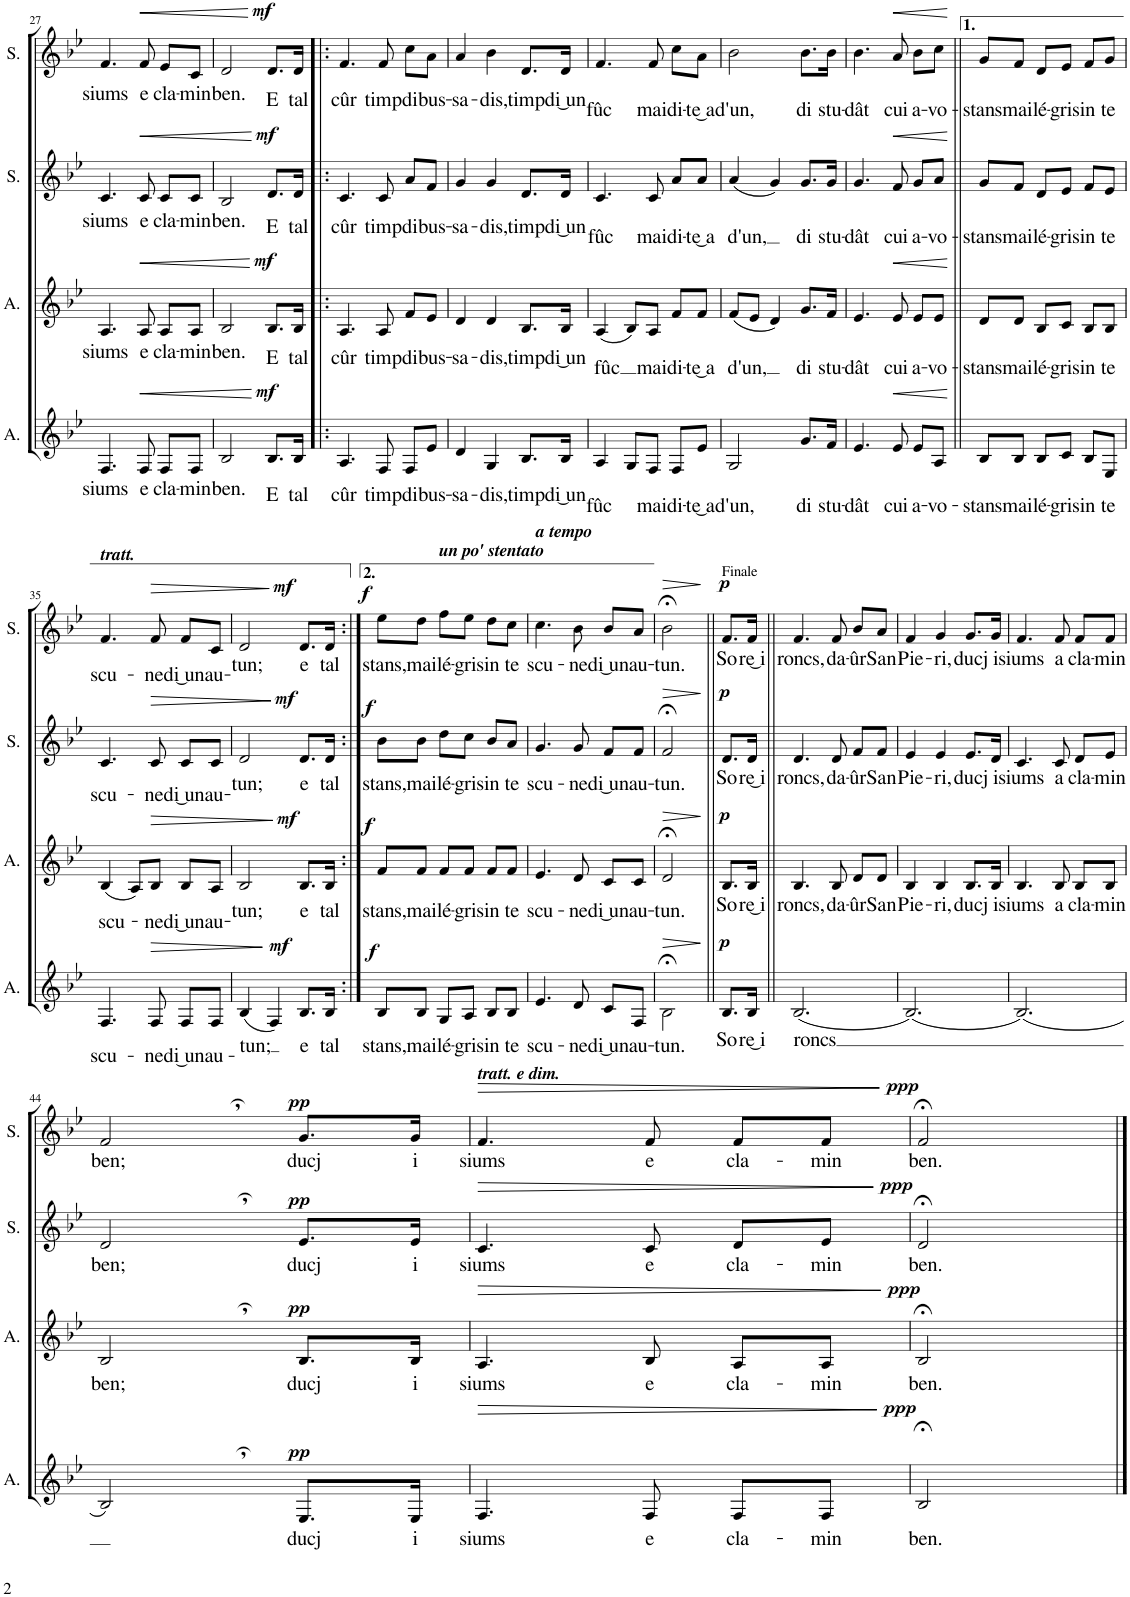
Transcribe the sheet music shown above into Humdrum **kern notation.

**kern	**text	**text	**dynam	**kern	**text	**text	**dynam	**kern	**text	**text	**dynam	**kern	**text	**text	**dynam
*part4	*part4	*part4	*part4	*part3	*part3	*part3	*part3	*part2	*part2	*part2	*part2	*part1	*part1	*part1	*part1
*staff4	*staff4	*staff4	*staff4	*staff3	*staff3	*staff3	*staff3	*staff2	*staff2	*staff2	*staff2	*staff1	*staff1	*staff1	*staff1
*I"Contralto	*	*	*	*I"Contralto	*	*	*	*I"Soprano	*	*	*	*I"Soprano	*	*	*
*	*	*	*	*	*	*	*	*I'S.	*	*	*	*I'S.	*	*	*
!!LO:PB:g=z
*clefG2	*	*	*	*clefG2	*	*	*	*clefG2	*	*	*	*clefG2	*	*	*
*k[b-e-]	*	*	*	*k[b-e-]	*	*	*	*k[b-e-]	*	*	*	*k[b-e-]	*	*	*
*M3/4	*	*	*	*M3/4	*	*	*	*M3/4	*	*	*	*M3/4	*	*	*
=27	=27	=27	=27	=27	=27	=27	=27	=27	=27	=27	=27	=27	=27	=27	=27
!	!LO:LY:b	!	!	!	!LO:LY:b	!	!	!	!LO:LY:b	!	!	!	!LO:LY:b	!	!
4.F/	siums	.	.	4.A/	siums	.	.	4.c/	siums	.	.	4.f/	siums	.	.
!	!LO:LY:b	!	!LO:HP:b	!	!LO:LY:b	!	!LO:HP:b	!	!LO:LY:b	!	!LO:HP:b	!	!LO:LY:b	!	!LO:HP:b
8F/	e	.	<	8A/	e	.	<	8c/	e	.	<	8f/	e	.	<
!	!LO:LY:b	!	!	!	!LO:LY:b	!	!	!	!LO:LY:b	!	!	!	!LO:LY:b	!	!
8F/L	cla-	.	.	8A/L	cla-	.	.	8c/L	cla-	.	.	8e-/L	cla-	.	.
!	!LO:LY:b	!	!	!	!LO:LY:b	!	!	!	!LO:LY:b	!	!	!	!LO:LY:b	!	!
8F/J	-min	.	.	8A/J	-min	.	.	8c/J	-min	.	.	8c/J	-min	.	.
=28	=28	=28	=28	=28	=28	=28	=28	=28	=28	=28	=28	=28	=28	=28	=28
!	!LO:LY:b	!	!	!	!LO:LY:b	!	!	!	!LO:LY:b	!	!	!	!LO:LY:b	!	!
2B-/	ben.	.	.	2B-/	ben.	.	.	2B-/	ben.	.	.	2d/	ben.	.	.
!	!	!LO:LY:b	!LO:DY:n=1:a	!	!	!LO:LY:b	!LO:DY:n=1:a	!	!	!LO:LY:b	!LO:DY:n=1:a	!	!	!LO:LY:b	!LO:DY:n=1:a
8.B-/L	.	E	[ mf	8.B-/L	.	E	[ mf	8.d/L	.	E	[ mf	8.d/L	.	E	[ mf
!	!	!LO:LY:b	!	!	!	!LO:LY:b	!	!	!	!LO:LY:b	!	!	!	!LO:LY:b	!
16B-/Jk	.	tal	.	16B-/Jk	.	tal	.	16d/Jk	.	tal	.	16d/Jk	.	tal	.
=29!|:	=29!|:	=29!|:	=29!|:	=29!|:	=29!|:	=29!|:	=29!|:	=29!|:	=29!|:	=29!|:	=29!|:	=29!|:	=29!|:	=29!|:	=29!|:
!	!	!LO:LY:b	!	!	!	!LO:LY:b	!	!	!	!LO:LY:b	!	!	!	!LO:LY:b	!
4.A/	.	cûr	.	4.A/	.	cûr	.	4.c/	.	cûr	.	4.f/	.	cûr	.
!	!	!LO:LY:b	!	!	!	!LO:LY:b	!	!	!	!LO:LY:b	!	!	!	!LO:LY:b	!
8F/	.	timp	.	8A/	.	timp	.	8c/	.	timp	.	8f/	.	timp	.
!	!	!LO:LY:b	!	!	!	!LO:LY:b	!	!	!	!LO:LY:b	!	!	!	!LO:LY:b	!
8F/L	.	di	.	8f/L	.	di	.	8a/L	.	di	.	8cc\L	.	di	.
!	!	!LO:LY:b	!	!	!	!LO:LY:b	!	!	!	!LO:LY:b	!	!	!	!LO:LY:b	!
8e-/J	.	bus-	.	8e-/J	.	bus-	.	8f/J	.	bus-	.	8a\J	.	bus-	.
=30	=30	=30	=30	=30	=30	=30	=30	=30	=30	=30	=30	=30	=30	=30	=30
!	!	!LO:LY:b	!	!	!	!LO:LY:b	!	!	!	!LO:LY:b	!	!	!	!LO:LY:b	!
4d/	.	-sa-	.	4d/	.	-sa-	.	4g/	.	-sa-	.	4a/	.	-sa-	.
!	!	!LO:LY:b	!	!	!	!LO:LY:b	!	!	!	!LO:LY:b	!	!	!	!LO:LY:b	!
4G/	.	-dis,	.	4d/	.	-dis,	.	4g/	.	-dis,	.	4b-\	.	-dis,	.
!	!	!LO:LY:b	!	!	!	!LO:LY:b	!	!	!	!LO:LY:b	!	!	!	!LO:LY:b	!
8.B-/L	.	timp	.	8.B-/L	.	timp	.	8.d/L	.	timp	.	8.d/L	.	timp	.
!	!	!LO:LY:b	!	!	!	!LO:LY:b	!	!	!	!LO:LY:b	!	!	!	!LO:LY:b	!
16B-/Jk	.	di͜ un	.	16B-/Jk	.	di͜ un	.	16d/Jk	.	di͜ un	.	16d/Jk	.	di͜ un	.
=31	=31	=31	=31	=31	=31	=31	=31	=31	=31	=31	=31	=31	=31	=31	=31
!	!	!LO:LY:b	!	!	!	!LO:LY:b	!	!	!	!LO:LY:b	!	!	!	!LO:LY:b	!
4A/	.	fûc	.	(4A/	.	fûc	.	4.c/	.	fûc	.	4.f/	.	fûc	.
8G/L	.	.	.	8B-/L)	.	.	.	.	.	.	.	.	.	.	.
!	!	!LO:LY:b	!	!	!	!LO:LY:b	!	!	!	!LO:LY:b	!	!	!	!LO:LY:b	!
8F/J	.	mai	.	8A/J	.	mai	.	8c/	.	mai	.	8f/	.	mai	.
!	!	!LO:LY:b	!	!	!	!LO:LY:b	!	!	!	!LO:LY:b	!	!	!	!LO:LY:b	!
8F/L	.	di-	.	8f/L	.	di-	.	8a/L	.	di-	.	8cc\L	.	di-	.
!	!	!LO:LY:b	!	!	!	!LO:LY:b	!	!	!	!LO:LY:b	!	!	!	!LO:LY:b	!
8e-/J	.	-te͜ a	.	8f/J	.	-te͜ a	.	8a/J	.	-te͜ a	.	8a\J	.	-te͜ a	.
=32	=32	=32	=32	=32	=32	=32	=32	=32	=32	=32	=32	=32	=32	=32	=32
!	!	!LO:LY:b	!	!	!	!LO:LY:b	!	!	!	!LO:LY:b	!	!	!	!LO:LY:b	!
2G/	.	d'un,	.	(8f/L	.	-d'un,	.	(4a/	.	d'un,	.	2b-\	.	d'un,	.
.	.	.	.	8e-/J	.	.	.	.	.	.	.	.	.	.	.
.	.	.	.	4d/)	.	.	.	4g/)	.	.	.	.	.	.	.
!	!	!LO:LY:b	!	!	!	!LO:LY:b	!	!	!	!LO:LY:b	!	!	!	!LO:LY:b	!
8.g/L	.	di	.	8.g/L	.	di	.	8.g/L	.	di	.	8.b-\L	.	di	.
!	!	!LO:LY:b	!	!	!	!LO:LY:b	!	!	!	!LO:LY:b	!	!	!	!LO:LY:b	!
16f/Jk	.	stu-	.	16f/Jk	.	stu-	.	16g/Jk	.	stu-	.	16b-\Jk	.	stu-	.
=33	=33	=33	=33	=33	=33	=33	=33	=33	=33	=33	=33	=33	=33	=33	=33
!	!	!LO:LY:b	!	!	!	!LO:LY:b	!	!	!	!LO:LY:b	!	!	!	!LO:LY:b	!
4.e-/	.	-dât	.	4.e-/	.	-dât	.	4.g/	.	-dât	.	4.b-\	.	-dât	.
!	!	!LO:LY:b	!LO:HP:b	!	!	!LO:LY:b	!LO:HP:b	!	!	!LO:LY:b	!LO:HP:b	!	!	!LO:LY:b	!LO:HP:b
8e-/	.	cui	<	8e-/	.	cui	<	8f/	.	cui	<	8a/	.	cui	<
!	!	!LO:LY:b	!	!	!	!LO:LY:b	!	!	!	!LO:LY:b	!	!	!	!LO:LY:b	!
8e-/L	.	a-	.	8e-/L	.	a-	.	8g/L	.	a-	.	8b-\L	.	a-	.
!	!	!LO:LY:b	!	!	!	!LO:LY:b	!	!	!	!LO:LY:b	!	!	!	!LO:LY:b	!
8A/J	.	-vo-	.	8e-/J	.	-vo-	.	8a/J	.	-vo-	.	8cc\J	.	-vo-	.
.	.	.	[	.	.	.	[	.	.	.	[	.	.	.	[
=34||	=34||	=34||	=34||	=34||	=34||	=34||	=34||	=34||	=34||	=34||	=34||	=34||	=34||	=34||	=34||
!	!	!LO:LY:b	!	!	!	!LO:LY:b	!	!	!	!LO:LY:b	!	!	!	!LO:LY:b	!
8B-/L	.	-stans	.	8d/L	.	-stans	.	8g/L	.	-stans	.	8g/L	.	-stans	.
!	!	!LO:LY:b	!	!	!	!LO:LY:b	!	!	!	!LO:LY:b	!	!	!	!LO:LY:b	!
8B-/J	.	mai	.	8d/J	.	mai	.	8f/J	.	mai	.	8f/J	.	mai	.
!	!	!LO:LY:b	!	!	!	!LO:LY:b	!	!	!	!LO:LY:b	!	!	!	!LO:LY:b	!
8B-/L	.	lé-	.	8B-/L	.	lé-	.	8d/L	.	lé-	.	8d/L	.	lé-	.
!	!	!LO:LY:b	!	!	!	!LO:LY:b	!	!	!	!LO:LY:b	!	!	!	!LO:LY:b	!
8c/J	.	-gris	.	8c/J	.	-gris	.	8e-/J	.	-gris	.	8e-/J	.	-gris	.
!	!	!LO:LY:b	!	!	!	!LO:LY:b	!	!	!	!LO:LY:b	!	!	!	!LO:LY:b	!
8B-/L	.	in	.	8B-/L	.	in	.	8f/L	.	in	.	8f/L	.	in	.
!	!	!LO:LY:b	!	!	!	!LO:LY:b	!	!	!	!LO:LY:b	!	!	!	!LO:LY:b	!
8E-/J	.	te	.	8B-/J	.	te	.	8e-/J	.	te	.	8g/J	.	te	.
!!LO:LB:g=z
=35	=35	=35	=35	=35	=35	=35	=35	=35	=35	=35	=35	=35	=35	=35	=35
!	!	!	!	!	!	!	!	!	!	!	!	!LO:TX:a:Bi:t=tratt.	!	!	!
!	!	!LO:LY:b	!	!	!	!LO:LY:b	!	!	!	!LO:LY:b	!	!	!	!LO:LY:b	!
4.F/	.	scu-	.	(4B-/	.	scu-	.	4.c/	.	scu-	.	4.f/	.	scu-	.
.	.	.	.	8A/L)	.	.	.	.	.	.	.	.	.	.	.
!	!	!LO:LY:b	!LO:HP:b	!	!	!LO:LY:b	!LO:HP:b	!	!	!LO:LY:b	!LO:HP:b	!	!	!LO:LY:b	!LO:HP:b
8F/	.	-ne	>	8B-/J	.	-ne	>	8c/	.	-ne	>	8f/	.	-ne	>
!	!	!LO:LY:b	!	!	!	!LO:LY:b	!	!	!	!LO:LY:b	!	!	!	!LO:LY:b	!
8F/L	.	di͜ un	.	8B-/L	.	di͜ un	.	8c/L	.	di͜ un	.	8f/L	.	di͜ un	.
!	!	!LO:LY:b	!	!	!	!LO:LY:b	!	!	!	!LO:LY:b	!	!	!	!LO:LY:b	!
8F/J	.	au-	.	8A/J	.	au-	.	8c/J	.	au-	.	8c/J	.	au-	.
=36	=36	=36	=36	=36	=36	=36	=36	=36	=36	=36	=36	=36	=36	=36	=36
!	!	!LO:LY:b	!	!	!	!LO:LY:b	!	!	!	!LO:LY:b	!	!	!	!LO:LY:b	!
(4B-/	.	-tun;	.	2B-/	.	-tun;	.	2d/	.	-tun;	.	2d/	.	-tun;	.
!	!	!	!LO:DY:n=1:a	!	!	!	!	!	!	!	!	!	!	!	!
4F/)	.	.	] mf	.	.	.	.	.	.	.	.	.	.	.	.
!	!	!LO:LY:b	!	!	!	!LO:LY:b	!LO:DY:n=1:a	!	!	!LO:LY:b	!LO:DY:n=1:a	!	!	!LO:LY:b	!LO:DY:n=1:a
8.B-/L	.	e	.	8.B-/L	.	e	] mf	8.d/L	.	e	] mf	8.d/L	.	e	] mf
!	!	!LO:LY:b	!	!	!	!LO:LY:b	!	!	!	!LO:LY:b	!	!	!	!LO:LY:b	!
16B-/Jk	.	tal	.	16B-/Jk	.	tal	.	16d/Jk	.	tal	.	16d/Jk	.	tal	.
=37:|!	=37:|!	=37:|!	=37:|!	=37:|!	=37:|!	=37:|!	=37:|!	=37:|!	=37:|!	=37:|!	=37:|!	=37:|!	=37:|!	=37:|!	=37:|!
!	!	!LO:LY:b	!LO:DY:a	!	!	!LO:LY:b	!LO:DY:a	!	!	!LO:LY:b	!LO:DY:a	!	!	!LO:LY:b	!LO:DY:a
8B-/L	.	stans,	f	8f/L	.	stans,	f	8b-\L	.	stans,	f	8ee-\L	.	stans,	f
!	!	!LO:LY:b	!	!	!	!LO:LY:b	!	!	!	!LO:LY:b	!	!	!	!LO:LY:b	!
8B-/J	.	mai	.	8f/J	.	mai	.	8b-\J	.	mai	.	8dd\J	.	mai	.
!	!	!	!	!	!	!	!	!	!	!	!	!LO:TX:a:Bi:t=un po' stentato	!	!	!
!	!	!LO:LY:b	!	!	!	!LO:LY:b	!	!	!	!LO:LY:b	!	!	!	!LO:LY:b	!
8G/L	.	lé-	.	8f/L	.	lé-	.	8dd\L	.	lé-	.	8ff\L	.	lé-	.
!	!	!LO:LY:b	!	!	!	!LO:LY:b	!	!	!	!LO:LY:b	!	!	!	!LO:LY:b	!
8A/J	.	-gris	.	8f/J	.	-gris	.	8cc\J	.	-gris	.	8ee-\J	.	-gris	.
!	!	!LO:LY:b	!	!	!	!LO:LY:b	!	!	!	!LO:LY:b	!	!	!	!LO:LY:b	!
8B-/L	.	in	.	8f/L	.	in	.	8b-/L	.	in	.	8dd\L	.	in	.
!	!	!LO:LY:b	!	!	!	!LO:LY:b	!	!	!	!LO:LY:b	!	!	!	!LO:LY:b	!
8B-/J	.	te	.	8f/J	.	te	.	8a/J	.	te	.	8cc\J	.	te	.
=38	=38	=38	=38	=38	=38	=38	=38	=38	=38	=38	=38	=38	=38	=38	=38
!	!	!	!	!	!	!	!	!	!	!	!	!LO:TX:a:Bi:t=a tempo	!	!	!
!	!	!LO:LY:b	!	!	!	!LO:LY:b	!	!	!	!LO:LY:b	!	!	!	!LO:LY:b	!
4.e-/	.	scu-	.	4.e-/	.	scu-	.	4.g/	.	scu-	.	4.cc\	.	scu-	.
!	!	!LO:LY:b	!	!	!	!LO:LY:b	!	!	!	!LO:LY:b	!	!	!	!LO:LY:b	!
8d/	.	-ne	.	8d/	.	-ne	.	8g/	.	-ne	.	8b-\	.	-ne	.
!	!	!LO:LY:b	!	!	!	!LO:LY:b	!	!	!	!LO:LY:b	!	!	!	!LO:LY:b	!
8c/L	.	di͜ un	.	8c/L	.	di͜ un	.	8f/L	.	di͜ un	.	8b-/L	.	di͜ un	.
!	!	!LO:LY:b	!	!	!	!LO:LY:b	!	!	!	!LO:LY:b	!	!	!	!LO:LY:b	!
8F/J	.	au-	.	8c/J	.	au-	.	8f/J	.	au-	.	8a/J	.	au-	.
=39	=39	=39	=39	=39	=39	=39	=39	=39	=39	=39	=39	=39	=39	=39	=39
!	!	!LO:LY:b	!LO:HP:b	!	!	!LO:LY:b	!LO:HP:b	!	!	!LO:LY:b	!LO:HP:b	!	!	!LO:LY:b	!LO:HP:b
2B-;<\	.	-tun.	>	2d;</	.	-tun.	>	2f;</	.	-tun.	>	2b-;<\	.	-tun.	>
.	.	.	]	.	.	.	]	.	.	.	]	.	.	.	]
=40||	=40||	=40||	=40||	=40||	=40||	=40||	=40||	=40||	=40||	=40||	=40||	=40||	=40||	=40||	=40||
!	!	!	!	!	!	!	!	!	!	!	!	!LO:TX:a:t=Finale	!	!	!
!	!LO:LY:b	!	!LO:DY:a	!	!LO:LY:b	!	!LO:DY:a	!	!LO:LY:b	!	!LO:DY:a	!	!LO:LY:b	!	!LO:DY:a
8.B-/L	So	.	p	8.B-/L	So	.	p	8.d/L	So	.	p	8.f/L	So	.	p
!	!LO:LY:b	!	!	!	!LO:LY:b	!	!	!	!LO:LY:b	!	!	!	!LO:LY:b	!	!
16B-/Jk	re͜ i	.	.	16B-/Jk	re͜ i	.	.	16d/Jk	re͜ i	.	.	16f/Jk	re͜ i	.	.
=41||	=41||	=41||	=41||	=41||	=41||	=41||	=41||	=41||	=41||	=41||	=41||	=41||	=41||	=41||	=41||
!	!LO:LY:b	!	!	!	!LO:LY:b	!	!	!	!LO:LY:b	!	!	!	!LO:LY:b	!	!
(2.B-/	roncs	.	.	4.B-/	roncs,	.	.	4.d/	roncs,	.	.	4.f/	roncs,	.	.
!	!	!	!	!	!LO:LY:b	!	!	!	!LO:LY:b	!	!	!	!LO:LY:b	!	!
.	.	.	.	8B-/	da-	.	.	8d/	da-	.	.	8f/	da-	.	.
!	!	!	!	!	!LO:LY:b	!	!	!	!LO:LY:b	!	!	!	!LO:LY:b	!	!
.	.	.	.	8d/L	-ûr	.	.	8f/L	-ûr	.	.	8b-/L	-ûr	.	.
!	!	!	!	!	!LO:LY:b	!	!	!	!LO:LY:b	!	!	!	!LO:LY:b	!	!
.	.	.	.	8d/J	San	.	.	8f/J	San	.	.	8a/J	San	.	.
=42	=42	=42	=42	=42	=42	=42	=42	=42	=42	=42	=42	=42	=42	=42	=42
!	!	!	!	!	!LO:LY:b	!	!	!	!LO:LY:b	!	!	!	!LO:LY:b	!	!
(2.B-/)	.	.	.	4B-/	Pie-	.	.	4e-/	Pie-	.	.	4f/	Pie-	.	.
!	!	!	!	!	!LO:LY:b	!	!	!	!LO:LY:b	!	!	!	!LO:LY:b	!	!
.	.	.	.	4B-/	-ri,	.	.	4e-/	-ri,	.	.	4g/	-ri,	.	.
!	!	!	!	!	!LO:LY:b	!	!	!	!LO:LY:b	!	!	!	!LO:LY:b	!	!
.	.	.	.	8.B-/L	ducj	.	.	8.e-/L	ducj	.	.	8.g/L	ducj	.	.
!	!	!	!	!	!LO:LY:b	!	!	!	!LO:LY:b	!	!	!	!LO:LY:b	!	!
.	.	.	.	16B-/Jk	i	.	.	16d/Jk	i	.	.	16g/Jk	i	.	.
=43	=43	=43	=43	=43	=43	=43	=43	=43	=43	=43	=43	=43	=43	=43	=43
!	!	!	!	!	!LO:LY:b	!	!	!	!LO:LY:b	!	!	!	!LO:LY:b	!	!
(2.B-/)	.	.	.	4.B-/	siums	.	.	4.c/	siums	.	.	4.f/	siums	.	.
!	!	!	!	!	!LO:LY:b	!	!	!	!LO:LY:b	!	!	!	!LO:LY:b	!	!
.	.	.	.	8B-/	a	.	.	8c/	a	.	.	8f/	a	.	.
!	!	!	!	!	!LO:LY:b	!	!	!	!LO:LY:b	!	!	!	!LO:LY:b	!	!
.	.	.	.	8B-/L	cla-	.	.	8d/L	cla-	.	.	8f/L	cla-	.	.
!	!	!	!	!	!LO:LY:b	!	!	!	!LO:LY:b	!	!	!	!LO:LY:b	!	!
.	.	.	.	8B-/J	-min	.	.	8e-/J	-min	.	.	8f/J	-min	.	.
!!LO:LB:g=z
=44	=44	=44	=44	=44	=44	=44	=44	=44	=44	=44	=44	=44	=44	=44	=44
!	!	!	!	!	!LO:LY:b	!	!	!	!LO:LY:b	!	!	!	!LO:LY:b	!	!
2B-,/)	.	.	.	2B-,/	ben;	.	.	2d,/	ben;	.	.	2f,/	ben;	.	.
!	!LO:LY:b	!	!LO:DY:a	!	!LO:LY:b	!	!LO:DY:a	!	!LO:LY:b	!	!LO:DY:a	!	!LO:LY:b	!	!LO:DY:a
8.E-/L	ducj	.	pp	8.B-/L	ducj	.	pp	8.e-/L	ducj	.	pp	8.g/L	ducj	.	pp
!	!LO:LY:b	!	!	!	!LO:LY:b	!	!	!	!LO:LY:b	!	!	!	!LO:LY:b	!	!
16E-/Jk	i	.	.	16B-/Jk	i	.	.	16e-/Jk	i	.	.	16g/Jk	i	.	.
=45	=45	=45	=45	=45	=45	=45	=45	=45	=45	=45	=45	=45	=45	=45	=45
!	!	!	!	!	!	!	!	!	!	!	!	!LO:TX:a:Bi:t=tratt. e dim.	!	!	!
!	!LO:LY:b	!	!LO:HP:b	!	!LO:LY:b	!	!LO:HP:b	!	!LO:LY:b	!	!LO:HP:b	!	!LO:LY:b	!	!LO:HP:b
4.F/	siums	.	>	4.A/	siums	.	>	4.c/	siums	.	>	4.f/	siums	.	>
!	!LO:LY:b	!	!	!	!LO:LY:b	!	!	!	!LO:LY:b	!	!	!	!LO:LY:b	!	!
8F/	e	.	.	8B-/	e	.	.	8c/	e	.	.	8f/	e	.	.
!	!LO:LY:b	!	!	!	!LO:LY:b	!	!	!	!LO:LY:b	!	!	!	!LO:LY:b	!	!
8F/L	cla-	.	.	8A/L	cla-	.	.	8d/L	cla-	.	.	8f/L	cla-	.	.
!	!LO:LY:b	!	!	!	!LO:LY:b	!	!	!	!LO:LY:b	!	!	!	!LO:LY:b	!	!
8F/J	-min	.	.	8A/J	-min	.	.	8e-/J	-min	.	.	8f/J	-min	.	.
.	.	.	]	.	.	.	]	.	.	.	]	.	.	.	]
=46	=46	=46	=46	=46	=46	=46	=46	=46	=46	=46	=46	=46	=46	=46	=46
!	!LO:LY:b	!	!LO:DY:a	!	!LO:LY:b	!	!LO:DY:a	!	!LO:LY:b	!	!LO:DY:a	!	!LO:LY:b	!	!LO:DY:a
2B-;</	ben.	.	ppp	2B-;</	ben.	.	ppp	2d;</	ben.	.	ppp	2f;</	ben.	.	ppp
==	==	==	==	==	==	==	==	==	==	==	==	==	==	==	==
*-	*-	*-	*-	*-	*-	*-	*-	*-	*-	*-	*-	*-	*-	*-	*-
